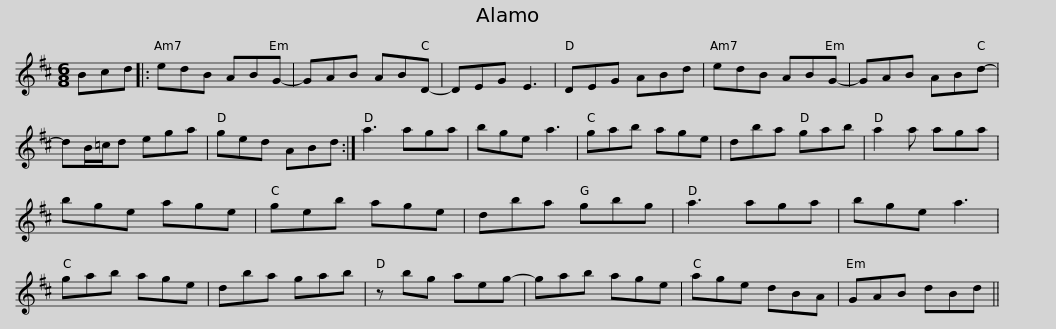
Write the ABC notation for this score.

X:1
L:1/8
M:6/8
I:linebreak $
K:D
V:1 treble
V:1
 Bcd |: edB ABG- | GAB ABD- | DEG E3 | DEG ABd | %5
 edB ABG- | GAB ABd- |$ dB/=c/d ega | ged ABd :| a3 aga | %10
 bge a3 | gab age | dba gab | a2 a aga |$ bge age | %15
 geb age | dba gbg | a3 aga | bge a3 | gab age | %20
 dba gab |$ z bg aeg- | gab age | age dBA | GAB dBd || %25
